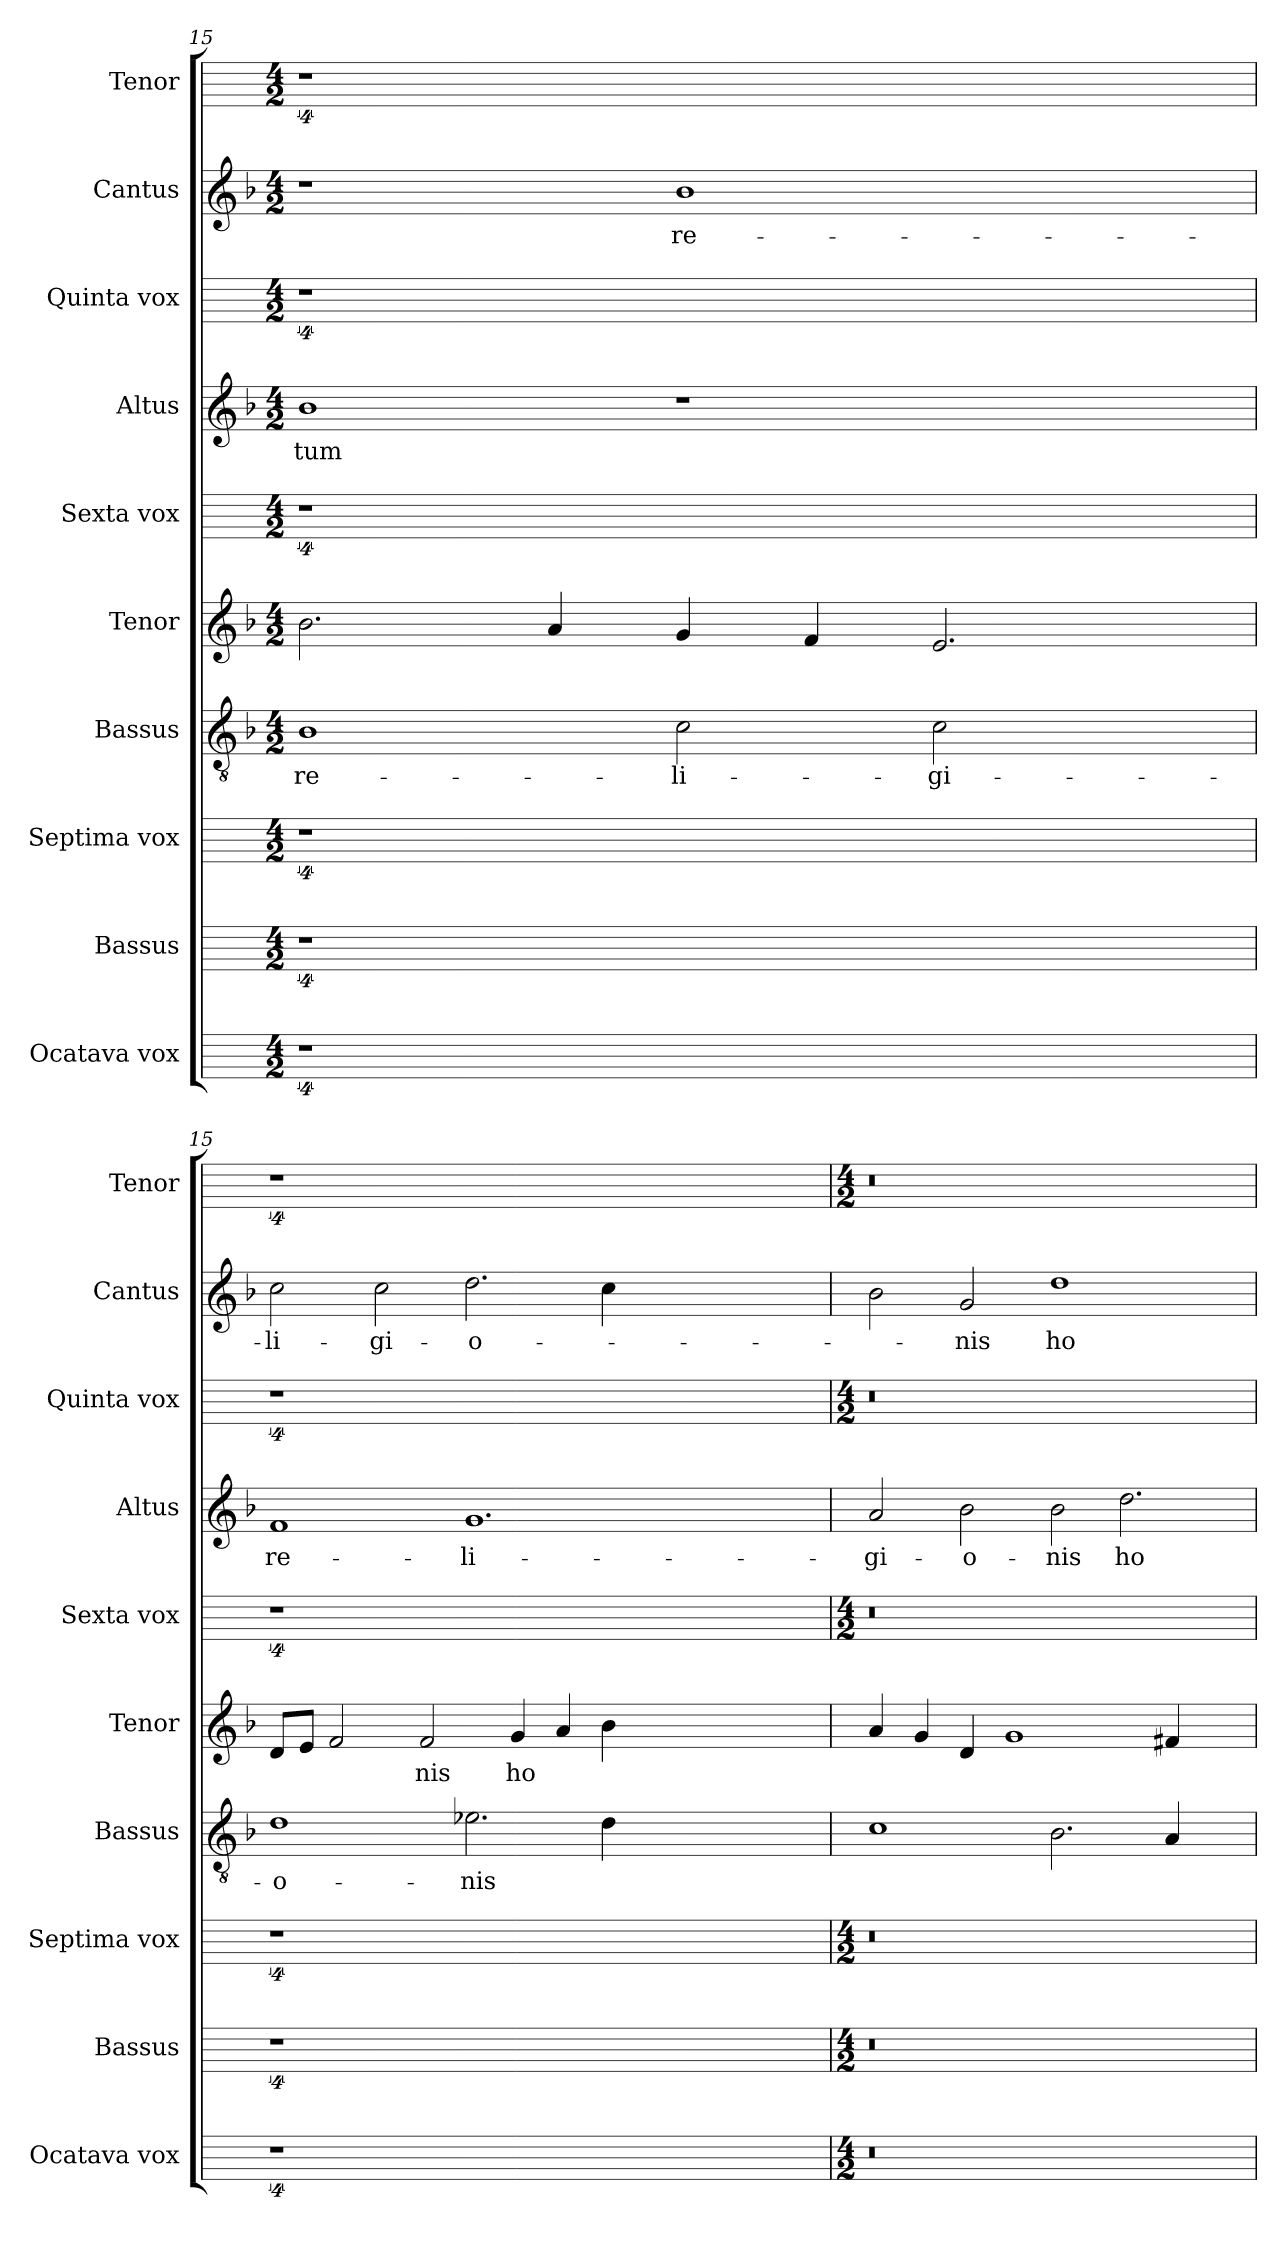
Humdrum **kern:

**kern	**kern	**kern	**kern	**text	**kern	**text	**kern	**kern	**text	**kern	**kern	**text	**kern
*part10	*part9	*part8	*part7	*part7	*part6	*part6	*part5	*part4	*part4	*part3	*part2	*part2	*part1
*staff10	*staff9	*staff8	*staff7	*staff7	*staff6	*staff6	*staff5	*staff4	*staff4	*staff3	*staff2	*staff2	*staff1
*I"Ocatava vox	*I"Bassus	*I"Septima vox	*I"Bassus	*	*I"Tenor	*	*I"Sexta vox	*I"Altus	*	*I"Quinta vox	*I"Cantus	*	*I"Tenor
*I'Ocatava vox	*I'Bassus	*I'Septima vox	*I'Bassus	*	*I'Tenor	*	*I'Sexta vox	*I'Altus	*	*I'Quinta vox	*I'Cantus	*	*I'Tenor
*	*	*	*clefGv2	*	*clefG2	*	*	*clefG2	*	*	*clefG2	*	*
*	*	*	*k[b-]	*	*k[b-]	*	*	*k[b-]	*	*	*k[b-]	*	*
*	*	*	*F:	*	*F:	*	*	*F:	*	*	*F:	*	*
*M4/2	*M4/2	*M4/2	*M4/2	*	*M4/2	*	*M4/2	*M4/2	*	*M4/2	*M4/2	*	*M4/2
=15	=15	=15	=15	=15	=15	=15	=15	=15	=15	=15	=15	=15	=15
!	!	!	!	!LO:LY:b	!	!	!	!	!LO:LY:b	!	!	!	!
4%9r	4%9r	4%9r	1B-	re-	2.b-	.	4%9r	1b-	-tum	4%9r	1r	.	4%9r
.	.	.	.	.	4a	.	.	.	.	.	.	.	.
!	!	!	!	!LO:LY:b	!	!	!	!	!	!	!	!LO:LY:b	!
.	.	.	2c	-li-	4g	.	.	1r	.	.	1b-	re-	.
.	.	.	.	.	4f	.	.	.	.	.	.	.	.
!	!	!	!	!LO:LY:b	!	!	!	!	!	!	!	!	!
.	.	.	2c	-gi-	2.e	.	.	.	.	.	.	.	.
.	.	.	4ryy	.	.	.	.	4ryy	.	.	4ryy	.	.
=15	=15	=15	=15	=15	=15	=15	=15	=15	=15	=15	=15	=15	=15
!	!	!	!	!LO:LY:b	!	!	!	!	!LO:LY:b	!	!	!LO:LY:b	!
4%13r	4%13r	4%13r	1d	-o-	8dL	.	4%13r	1f	re-	4%13r	2cc	-li-	4%13r
.	.	.	.	.	8eJ	.	.	.	.	.	.	.	.
.	.	.	.	.	2f	.	.	.	.	.	.	.	.
!	!	!	!	!	!	!	!	!	!	!	!	!LO:LY:b	!
.	.	.	.	.	.	.	.	.	.	.	2cc	-gi-	.
!	!	!	!	!	!	!LO:LY:b	!	!	!	!	!	!	!
.	.	.	.	.	2f	nis	.	.	.	.	.	.	.
!	!	!	!	!LO:LY:b	!	!	!	!	!LO:LY:b	!	!	!LO:LY:b	!
.	.	.	2.e-X	-nis	.	.	.	1.g	-li-	.	2.dd	-o-	.
!	!	!	!	!	!	!LO:LY:b	!	!	!	!	!	!	!
.	.	.	.	.	4g	ho	.	.	.	.	.	.	.
.	.	.	.	.	4a	.	.	.	.	.	.	.	.
.	.	.	4d	.	4b-	.	.	.	.	.	4cc	.	.
.	.	.	1ryy	.	1ryy	.	.	.	.	.	1ryy	.	.
.	.	.	.	.	.	.	.	2.ryy	.	.	.	.	.
.	.	.	4ryy	.	4ryy	.	.	.	.	.	4ryy	.	.
!!LO:LB:g=z
=16	=16	=16	=16	=16	=16	=16	=16	=16	=16	=16	=16	=16	=16
*M4/2	*M4/2	*M4/2	*	*	*	*	*M4/2	*	*	*M4/2	*	*	*M4/2
!	!	!	!	!	!	!	!	!	!LO:LY:b	!	!	!	!
0r	0r	0r	1c	.	4a	.	0r	2a	-gi-	0r	2b-	.	0r
.	.	.	.	.	4g	.	.	.	.	.	.	.	.
!	!	!	!	!	!	!	!	!	!LO:LY:b	!	!	!LO:LY:b	!
.	.	.	.	.	4d	.	.	2b-	-o-	.	2g	-nis	.
.	.	.	.	.	1g	.	.	.	.	.	.	.	.
!	!	!	!	!	!	!	!	!	!LO:LY:b	!	!	!LO:LY:b	!
.	.	.	2.B-	.	.	.	.	2b-	-nis	.	1dd	ho-	.
!	!	!	!	!	!	!	!	!	!LO:LY:b	!	!	!	!
.	.	.	.	.	.	.	.	2.dd	ho	.	.	.	.
.	.	.	4A	.	4f#X	.	.	.	.	.	.	.	.
4ryy	4ryy	4ryy	4ryy	.	4ryy	.	4ryy	.	.	4ryy	4ryy	.	4ryy
=	=	=	=	=	=	=	=	=	=	=	=	=	=
*-	*-	*-	*-	*-	*-	*-	*-	*-	*-	*-	*-	*-	*-
